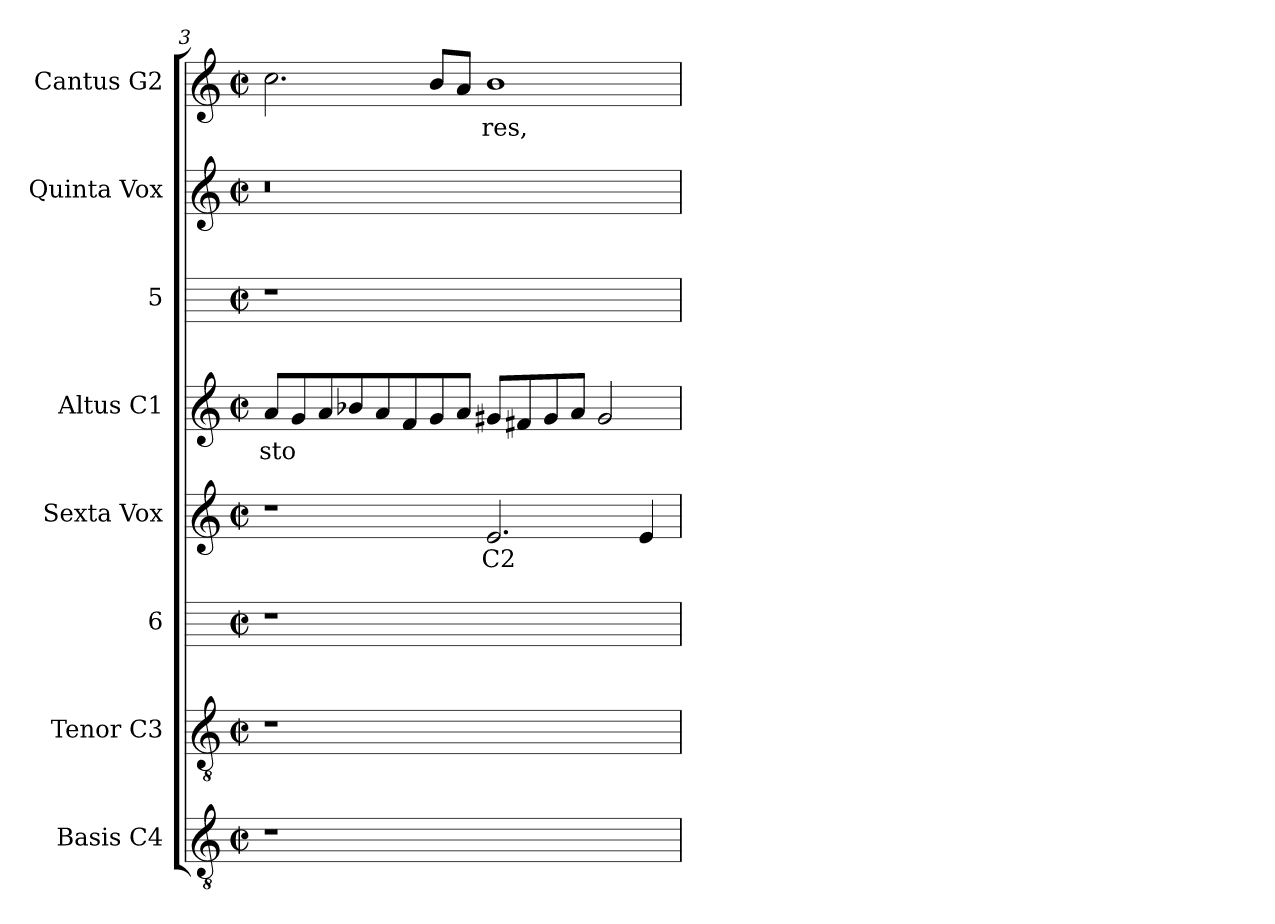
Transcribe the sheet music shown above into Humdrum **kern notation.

**kern	**kern	**kern	**kern	**text	**kern	**text	**kern	**kern	**kern	**text
*part8	*part7	*part6	*part5	*part5	*part4	*part4	*part3	*part2	*part1	*part1
*staff8	*staff7	*staff6	*staff5	*staff5	*staff4	*staff4	*staff3	*staff2	*staff1	*staff1
*I"Basis  C4	*I"Tenor  C3	*I"6	*I"Sexta  Vox	*	*I"Altus  C1	*	*I"5	*I"Quinta  Vox	*I"Cantus  G2	*
*I'B	*I'T	*	*	*	*I'A	*	*	*	*I'C	*
*clefGv2	*clefGv2	*	*clefG2	*	*clefG2	*	*	*clefG2	*clefG2	*
*k[]	*k[]	*k[]	*k[]	*	*k[]	*	*k[]	*k[]	*k[]	*
*C:	*C:	*C:	*C:	*	*C:	*	*C:	*C:	*C:	*
*M2/2	*M2/2	*M2/2	*M2/2	*	*M2/2	*	*M2/2	*M2/2	*M2/2	*
*met(c|)	*met(c|)	*met(c|)	*met(c|)	*	*met(c|)	*	*met(c|)	*met(c|)	*met(c|)	*
=3	=3	=3	=3	=3	=3	=3	=3	=3	=3	=3
!	!	!	!	!	!	!LO:LY:b:cj	!	!	!	!LO:LY:b:cj
1r	1r	1r	1r	.	8a/L	-sto-	1r	0r	2.cc\	--
!	!	!	!	!	!	!LO:LY:b:cj	!	!	!	!
.	.	.	.	.	8g/	--	.	.	.	.
!	!	!	!	!	!	!LO:LY:b:cj	!	!	!	!
.	.	.	.	.	8a/	--	.	.	.	.
!	!	!	!	!	!	!LO:LY:b:cj	!	!	!	!
.	.	.	.	.	8b-X/	--	.	.	.	.
!	!	!	!	!	!	!LO:LY:b:cj	!	!	!	!
.	.	.	.	.	8a/	--	.	.	.	.
!	!	!	!	!	!	!LO:LY:b:cj	!	!	!	!
.	.	.	.	.	8f/	--	.	.	.	.
!	!	!	!	!	!	!LO:LY:b:cj	!	!	!	!LO:LY:b:cj
.	.	.	.	.	8g/	--	.	.	8b/L	--
!	!	!	!	!	!	!LO:LY:b:cj	!	!	!	!LO:LY:b:cj
.	.	.	.	.	8a/J	--	.	.	8a/J	--
!	!	!	!	!LO:LY:b:rj	!	!LO:LY:b:cj	!	!	!	!LO:LY:b:cj
1ryy	1ryy	1ryy	2.e/	C2	8g#X/L	--	1ryy	.	1b	-res,
!	!	!	!	!	!	!LO:LY:b:cj	!	!	!	!
.	.	.	.	.	8f#X/	--	.	.	.	.
!	!	!	!	!	!	!LO:LY:b:cj	!	!	!	!
.	.	.	.	.	8g#/	--	.	.	.	.
!	!	!	!	!	!	!LO:LY:b:cj	!	!	!	!
.	.	.	.	.	8a/J	--	.	.	.	.
!	!	!	!	!	!	!LO:LY:b:cj	!	!	!	!
.	.	.	.	.	2g#/	--	.	.	.	.
!	!	!	!	!LO:LY:b:rj	!	!	!	!	!	!
.	.	.	4e/	.	.	.	.	.	.	.
=	=	=	=	=	=	=	=	=	=	=
*-	*-	*-	*-	*-	*-	*-	*-	*-	*-	*-
